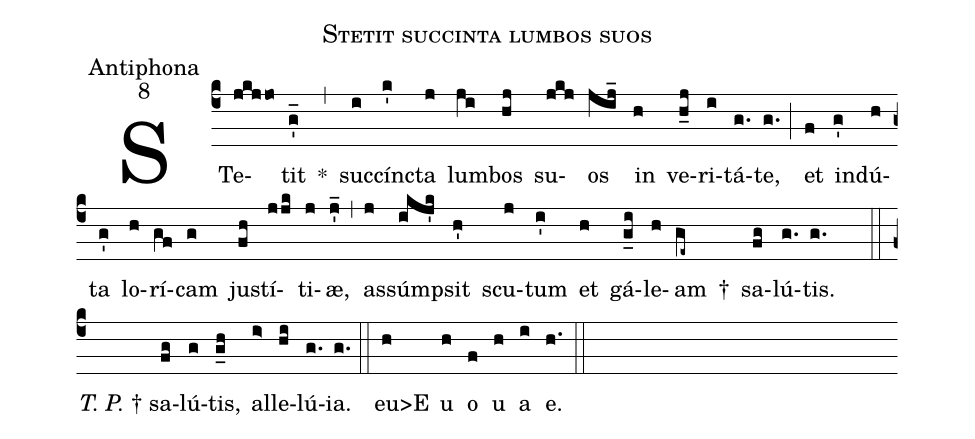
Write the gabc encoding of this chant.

name:Stetit succinta lumbos suos;
office-part:Antiphona;
mode:8;
%%
(c4)STe(jkjjo)tit(g'_) *(,) suc(i)cínc(k')ta(j) lum(ji)bos(hj) su(jkj)os(jij_) in(h) ve(h_j)ri(i)tá(g.)te,(g.) (;) et(f) ind(g')ú(h)ta(g') lo(h)rí(gf)cam(g) ju(fh)stí(jjk)ti(j)æ,(j'_) (,) as(j)súm(ikj'k)psit(h') scu(j)tum(i') et(h) gá(g_i)le(h)am(ge~) †() sa(fg)lú(g.)tis.(g.) (::)<i>T. P.</i> † sa(fg)lú(g)tis,(g_h) al(i>)le(hi)lú(g.)ia.(g.) (::) eu>E(h) u(h) o(f) u(h) a(i) e.</eu>(h.) (::)
